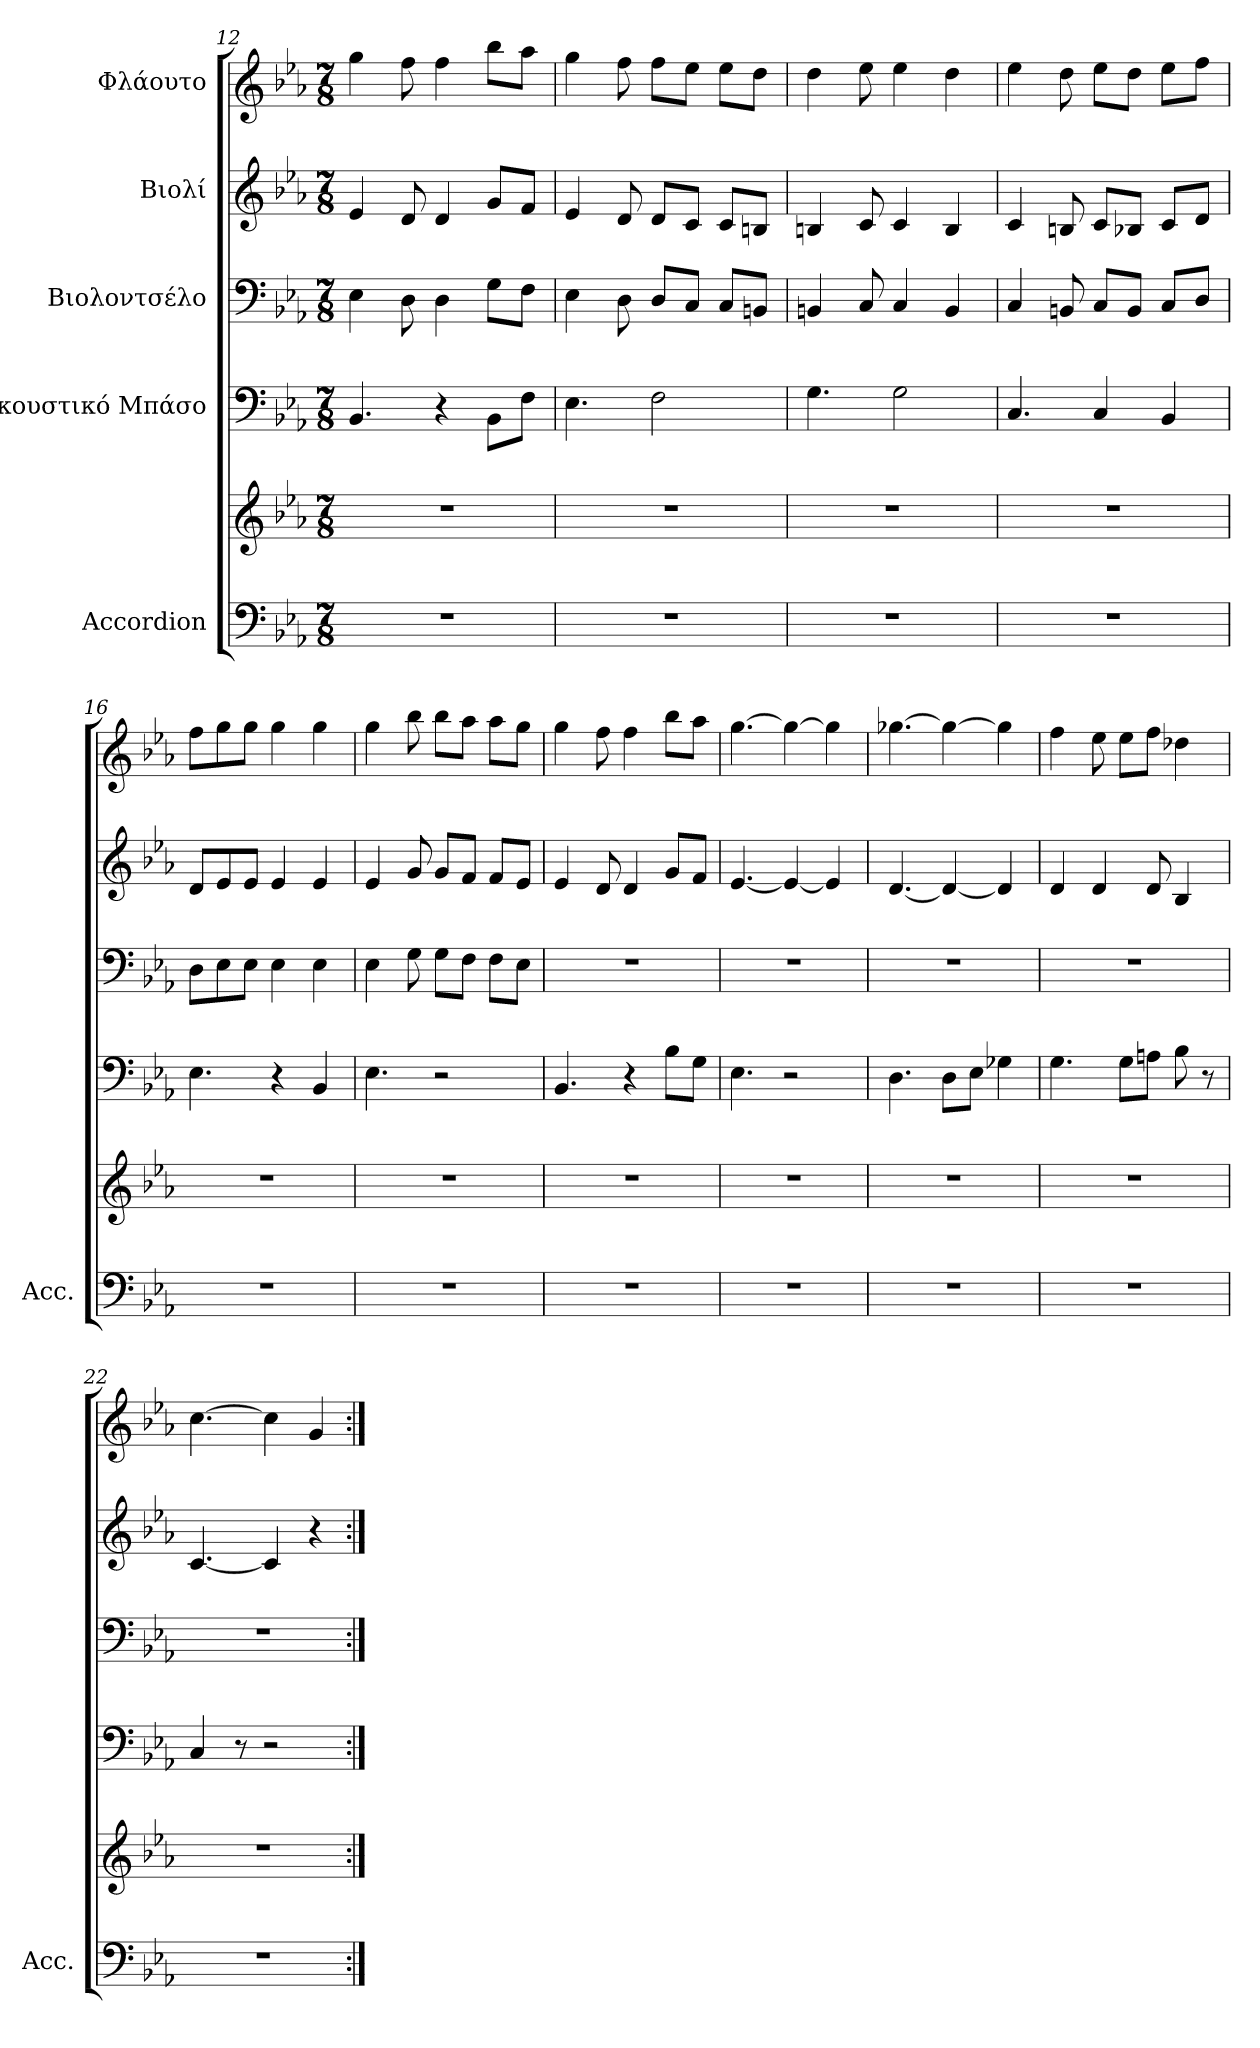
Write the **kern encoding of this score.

**kern	**kern	**kern	**kern	**kern	**kern
*part5	*part5	*part4	*part3	*part2	*part1
*staff6	*staff5	*staff4	*staff3	*staff2	*staff1
*I"Accordion	*	*I"Ακουστικό Μπάσο	*I"Βιολοντσέλο	*I"Βιολί	*I"Φλάουτο
*I'Acc.	*	*	*	*	*
*clefF4	*clefG2	*clefF4	*clefF4	*clefG2	*clefG2
*	*	*ITrd7c12	*	*	*
*k[b-e-a-]	*k[b-e-a-]	*k[b-e-a-]	*k[b-e-a-]	*k[b-e-a-]	*k[b-e-a-]
*M7/8	*M7/8	*M7/8	*M7/8	*M7/8	*M7/8
=12	=12	=12	=12	=12	=12
2..r	2..r	4.BBB-/	4E-\	4e-/	4gg\
.	.	.	8D\	8d/	8ff\
.	.	4r	4D\	4d/	4ff\
.	.	8BBB-\L	8G\L	8g/L	8bb-\L
.	.	8FF\J	8F\J	8f/J	8aa-\J
=13	=13	=13	=13	=13	=13
2..r	2..r	4.EE-\	4E-\	4e-/	4gg\
.	.	.	8D\	8d/	8ff\
.	.	2FF\	8D/L	8d/L	8ff\L
.	.	.	8C/J	8c/J	8ee-\J
.	.	.	8C/L	8c/L	8ee-\L
.	.	.	8BBn/J	8Bn/J	8dd\J
=14	=14	=14	=14	=14	=14
2..r	2..r	4.GG\	4BBn/	4Bn/	4dd\
.	.	.	8C/	8c/	8ee-\
.	.	2GG\	4C/	4c/	4ee-\
.	.	.	4BB/	4B/	4dd\
=15	=15	=15	=15	=15	=15
2..r	2..r	4.CC/	4C/	4c/	4ee-\
.	.	.	8BBn/	8Bn/	8dd\
.	.	4CC/	8C/L	8c/L	8ee-\L
.	.	.	8BB/J	8B-X/J	8dd\J
.	.	4BBB-/	8C/L	8c/L	8ee-\L
.	.	.	8D/J	8d/J	8ff\J
=16	=16	=16	=16	=16	=16
2..r	2..r	4.EE-\	8D\L	8d/L	8ff\L
.	.	.	8E-\	8e-/	8gg\
.	.	.	8E-\J	8e-/J	8gg\J
.	.	4r	4E-\	4e-/	4gg\
.	.	4BBB-/	4E-\	4e-/	4gg\
=17	=17	=17	=17	=17	=17
2..r	2..r	4.EE-\	4E-\	4e-/	4gg\
.	.	.	8G\	8g/	8bb-\
.	.	2r	8G\L	8g/L	8bb-\L
.	.	.	8F\J	8f/J	8aa-\J
.	.	.	8F\L	8f/L	8aa-\L
.	.	.	8E-\J	8e-/J	8gg\J
=18	=18	=18	=18	=18	=18
2..r	2..r	4.BBB-/	2..r	4e-/	4gg\
.	.	.	.	8d/	8ff\
.	.	4r	.	4d/	4ff\
.	.	8BB-\L	.	8g/L	8bb-\L
.	.	8GG\J	.	8f/J	8aa-\J
=19	=19	=19	=19	=19	=19
2..r	2..r	4.EE-\	2..r	[4.e-/	[4.gg\
.	.	2r	.	4e-/_	4gg\_
.	.	.	.	4e-/]	4gg\]
=20	=20	=20	=20	=20	=20
2..r	2..r	4.DD\	2..r	[4.d/	[4.gg-X\
.	.	8DD\L	.	4d/_	4gg-\_
.	.	8EE-\J	.	.	.
.	.	4GG-X\	.	4d/]	4gg-\]
=21	=21	=21	=21	=21	=21
2..r	2..r	4.GG\	2..r	4d/	4ff\
.	.	.	.	4d/	8ee-\
.	.	8GG\L	.	.	8ee-\L
.	.	8AAn\J	.	8d/	8ff\J
.	.	8BB-\	.	4B-/	4dd-X\
.	.	8r	.	.	.
=22	=22	=22	=22	=22	=22
2..r	2..r	4CC/	2..r	[4.c/	[4.cc\
.	.	8r	.	.	.
.	.	2r	.	4c/]	4cc\]
.	.	.	.	4r	4g/
=:|!	=:|!	=:|!	=:|!	=:|!	=:|!
*-	*-	*-	*-	*-	*-
